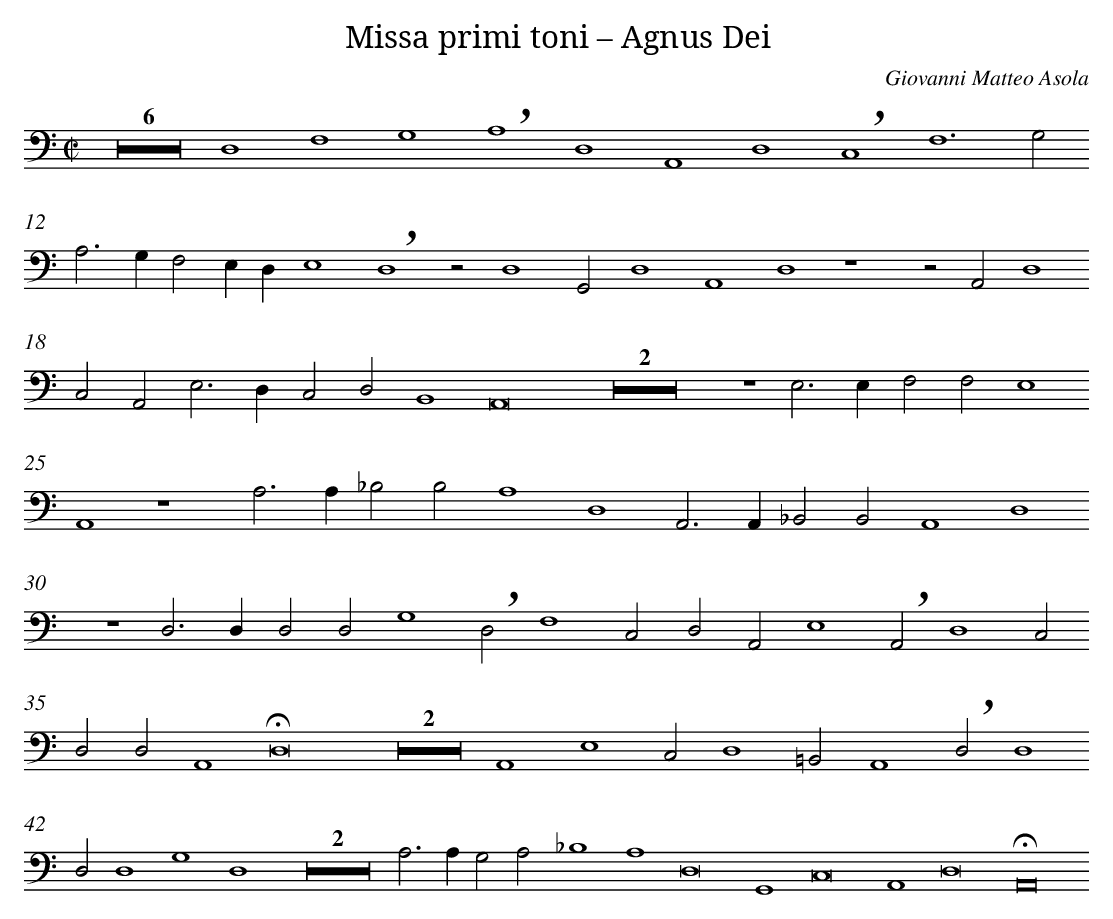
X:1
T: Missa primi toni – Agnus Dei
C: Giovanni Matteo Asola
L: 1/4
M: C|
K: C clef=bass
Z6 [|]
D,4F,4 [|]
G,4!breath!A,4 [|]
D,4A,,4 [|]
D,4!breath!C,4 [|]
F,6G,2 [|]
A,2>G,2F,2E,D, [|]
E,4!breath!D,4 [|]
z2D,4G,,2 [|]
D,4A,,4 [|]
D,4z4 [|]
z2A,,2D,4 [|]
C,2A,,2E,3D, [|]
C,2D,2B,,4 [|]
A,,8 [|]
Z2 [|]
z4E,3E, [|]
F,2F,2E,4 [|]
A,,4z4 [|]
A,2>A,2_B,2B,2 [|]
A,4D,4 [|]
A,,2>A,,2_B,,2B,,2 [|]
A,,4D,4 [|]
z4D,3D, [|]
D,2D,2G,4 [|]
!breath!D,2F,4C,2 [|]
D,2A,,2E,4 [|]
!breath!A,,2D,4C,2 [|]
D,2D,2A,,4 [|]
!fermata!D,8 [|]
Z2 [|]
A,,4E,4 [|]
C,2D,4=B,,2 [|]
A,,4!breath!D,2D,4 [|]
D,2D,4 [|]
G,4D,4 [|]
Z2 [|]
A,2>A,2G,2A,2 [|]
_B,4A,4 [|]
D,8 [|]
G,,4C,8 [|]
A,,4 [|]
D,8 [|]
!fermata!A,,8 [|]
